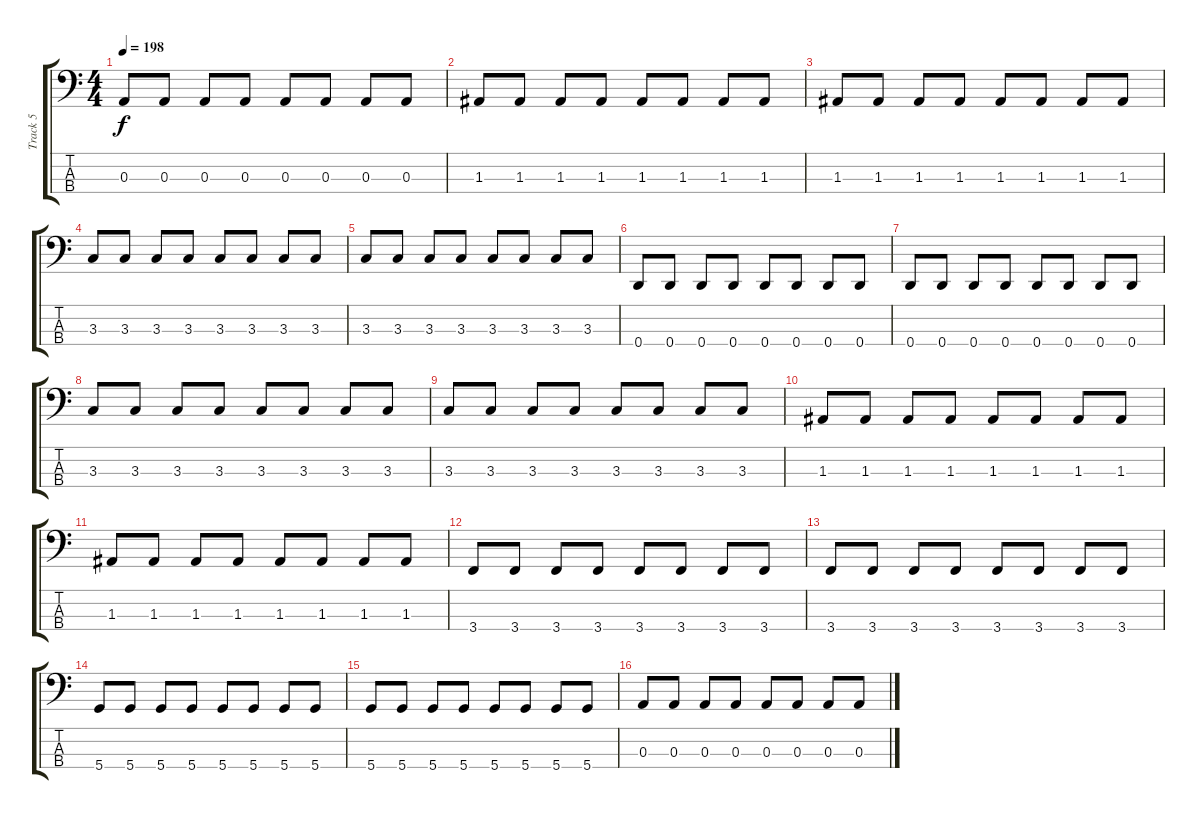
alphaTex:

\track ("Track 5" "Track 5") {instrument electricbassfinger}
\staff {score tabs}
\tuning (G2 D2 A1 D1) {hide}
\ts (4 4)
\tempo 198
\clef f4
\ks c
0.3.8{dy f} 0.3.8 0.3.8 0.3.8 0.3.8 0.3.8 0.3.8 0.3.8 |
1.3.8 1.3.8 1.3.8 1.3.8 1.3.8 1.3.8 1.3.8 1.3.8 |
1.3.8 1.3.8 1.3.8 1.3.8 1.3.8 1.3.8 1.3.8 1.3.8 |
3.3.8 3.3.8 3.3.8 3.3.8 3.3.8 3.3.8 3.3.8 3.3.8 |
3.3.8 3.3.8 3.3.8 3.3.8 3.3.8 3.3.8 3.3.8 3.3.8 |
0.4.8 0.4.8 0.4.8 0.4.8 0.4.8 0.4.8 0.4.8 0.4.8 |
0.4.8 0.4.8 0.4.8 0.4.8 0.4.8 0.4.8 0.4.8 0.4.8 |
3.3.8 3.3.8 3.3.8 3.3.8 3.3.8 3.3.8 3.3.8 3.3.8 |
3.3.8 3.3.8 3.3.8 3.3.8 3.3.8 3.3.8 3.3.8 3.3.8 |
1.3.8 1.3.8 1.3.8 1.3.8 1.3.8 1.3.8 1.3.8 1.3.8 |
1.3.8 1.3.8 1.3.8 1.3.8 1.3.8 1.3.8 1.3.8 1.3.8 |
3.4.8 3.4.8 3.4.8 3.4.8 3.4.8 3.4.8 3.4.8 3.4.8 |
3.4.8 3.4.8 3.4.8 3.4.8 3.4.8 3.4.8 3.4.8 3.4.8 |
5.4.8 5.4.8 5.4.8 5.4.8 5.4.8 5.4.8 5.4.8 5.4.8 |
5.4.8 5.4.8 5.4.8 5.4.8 5.4.8 5.4.8 5.4.8 5.4.8 |
0.3.8 0.3.8 0.3.8 0.3.8 0.3.8 0.3.8 0.3.8 0.3.8
